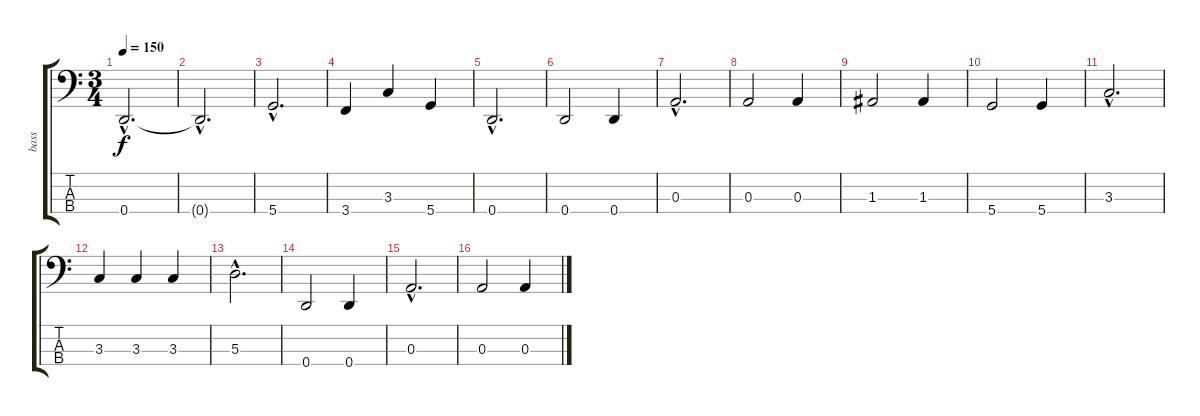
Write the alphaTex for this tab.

\track ("bass" "bass") {instrument electricbassfinger}
\staff {score tabs}
\tuning (G2 D2 A1 D1) {hide}
\ts (3 4)
\tempo 150
\clef f4
\ks c
0.4{hac}.2{d dy f} |
0.4{hac t}.2{d} |
5.4{hac}.2{d} |
3.4.4 3.3.4 5.4.4 |
0.4{hac}.2{d} |
0.4.2 0.4.4 |
0.3{hac}.2{d} |
0.3.2 0.3.4 |
1.3.2 1.3.4 |
5.4.2 5.4.4 |
3.3{hac}.2{d} |
3.3.4 3.3.4 3.3.4 |
5.3{hac}.2{d} |
0.4.2 0.4.4 |
0.3{hac}.2{d} |
0.3.2 0.3.4
